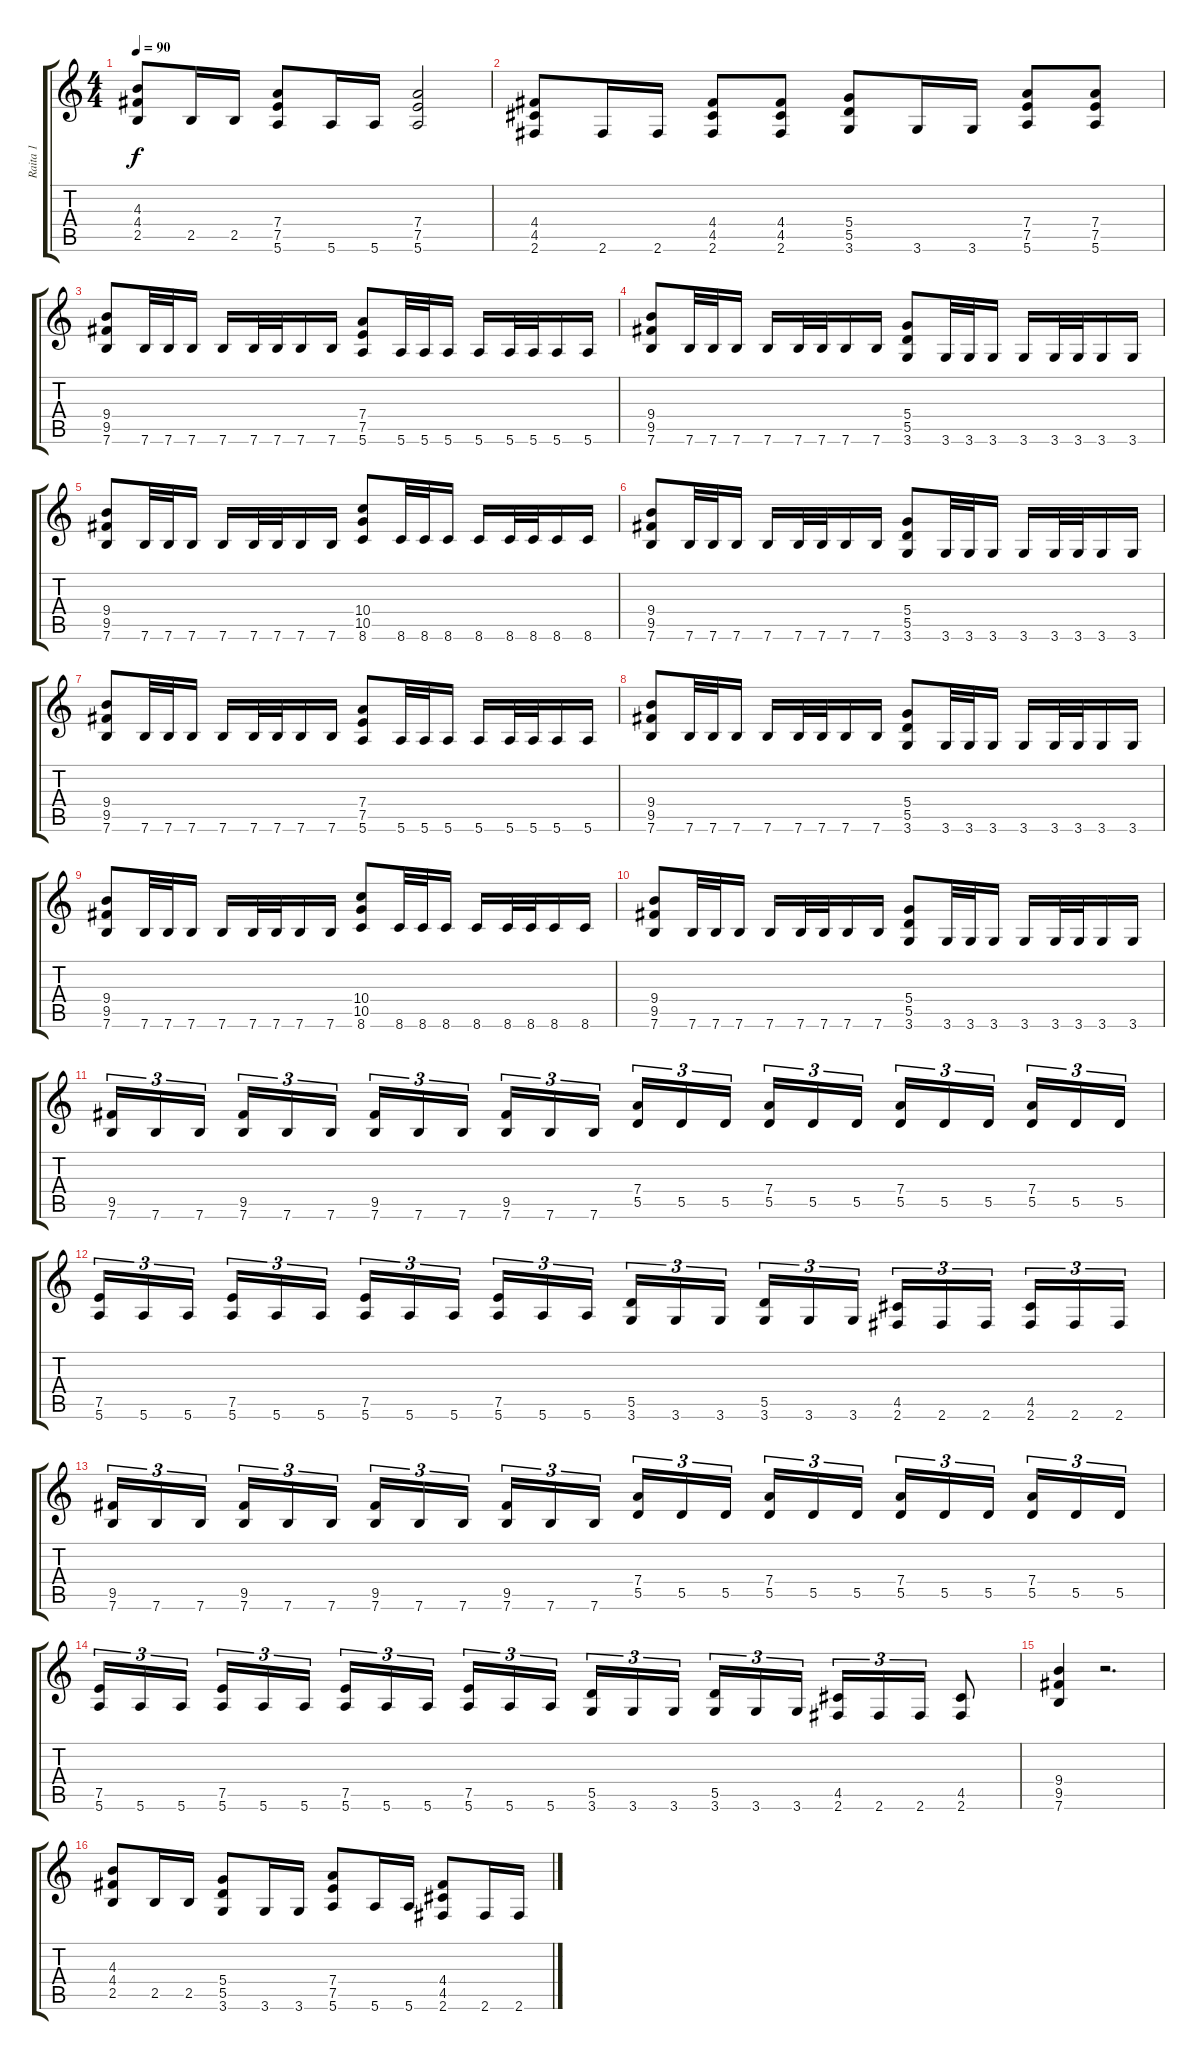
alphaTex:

\track ("Raita 1" "Raita 1") {instrument distortionguitar}
\staff {score tabs}
\tuning (E4 B3 G3 D3 A2 E2) {hide}
\ts (4 4)
\tempo 90
\clef g2
\ks c
(4.3 4.4 2.5).8{dy f} 2.5.16 2.5.16 (7.4 7.5 5.6).8 5.6.16 5.6.16 (7.4 7.5 5.6).2 |
(4.4 4.5 2.6).8 2.6.16 2.6.16 (4.4 4.5 2.6).8 (4.4 4.5 2.6).8 (5.4 5.5 3.6).8 3.6.16 3.6.16 (7.4 7.5 5.6).8 (7.4 7.5 5.6).8 |
(9.4 9.5 7.6).8 7.6.32 7.6.32 7.6.16 7.6.16 7.6.32 7.6.32 7.6.16 7.6.16 (7.4 7.5 5.6).8 5.6.32 5.6.32 5.6.16 5.6.16 5.6.32 5.6.32 5.6.16 5.6.16 |
(9.4 9.5 7.6).8 7.6.32 7.6.32 7.6.16 7.6.16 7.6.32 7.6.32 7.6.16 7.6.16 (5.4 5.5 3.6).8 3.6.32 3.6.32 3.6.16 3.6.16 3.6.32 3.6.32 3.6.16 3.6.16 |
(9.4 9.5 7.6).8 7.6.32 7.6.32 7.6.16 7.6.16 7.6.32 7.6.32 7.6.16 7.6.16 (10.4 10.5 8.6).8 8.6.32 8.6.32 8.6.16 8.6.16 8.6.32 8.6.32 8.6.16 8.6.16 |
(9.4 9.5 7.6).8 7.6.32 7.6.32 7.6.16 7.6.16 7.6.32 7.6.32 7.6.16 7.6.16 (5.4 5.5 3.6).8 3.6.32 3.6.32 3.6.16 3.6.16 3.6.32 3.6.32 3.6.16 3.6.16 |
(9.4 9.5 7.6).8 7.6.32 7.6.32 7.6.16 7.6.16 7.6.32 7.6.32 7.6.16 7.6.16 (7.4 7.5 5.6).8 5.6.32 5.6.32 5.6.16 5.6.16 5.6.32 5.6.32 5.6.16 5.6.16 |
(9.4 9.5 7.6).8 7.6.32 7.6.32 7.6.16 7.6.16 7.6.32 7.6.32 7.6.16 7.6.16 (5.4 5.5 3.6).8 3.6.32 3.6.32 3.6.16 3.6.16 3.6.32 3.6.32 3.6.16 3.6.16 |
(9.4 9.5 7.6).8 7.6.32 7.6.32 7.6.16 7.6.16 7.6.32 7.6.32 7.6.16 7.6.16 (10.4 10.5 8.6).8 8.6.32 8.6.32 8.6.16 8.6.16 8.6.32 8.6.32 8.6.16 8.6.16 |
(9.4 9.5 7.6).8 7.6.32 7.6.32 7.6.16 7.6.16 7.6.32 7.6.32 7.6.16 7.6.16 (5.4 5.5 3.6).8 3.6.32 3.6.32 3.6.16 3.6.16 3.6.32 3.6.32 3.6.16 3.6.16 |
(9.5 7.6).16{tu (3 2)} 7.6.16{tu (3 2)} 7.6.16{tu (3 2)} (9.5 7.6).16{tu (3 2)} 7.6.16{tu (3 2)} 7.6.16{tu (3 2)} (9.5 7.6).16{tu (3 2)} 7.6.16{tu (3 2)} 7.6.16{tu (3 2)} (9.5 7.6).16{tu (3 2)} 7.6.16{tu (3 2)} 7.6.16{tu (3 2)} (7.4 5.5).16{tu (3 2)} 5.5.16{tu (3 2)} 5.5.16{tu (3 2)} (7.4 5.5).16{tu (3 2)} 5.5.16{tu (3 2)} 5.5.16{tu (3 2)} (7.4 5.5).16{tu (3 2)} 5.5.16{tu (3 2)} 5.5.16{tu (3 2)} (7.4 5.5).16{tu (3 2)} 5.5.16{tu (3 2)} 5.5.16{tu (3 2)} |
(7.5 5.6).16{tu (3 2)} 5.6.16{tu (3 2)} 5.6.16{tu (3 2)} (7.5 5.6).16{tu (3 2)} 5.6.16{tu (3 2)} 5.6.16{tu (3 2)} (7.5 5.6).16{tu (3 2)} 5.6.16{tu (3 2)} 5.6.16{tu (3 2)} (7.5 5.6).16{tu (3 2)} 5.6.16{tu (3 2)} 5.6.16{tu (3 2)} (5.5 3.6).16{tu (3 2)} 3.6.16{tu (3 2)} 3.6.16{tu (3 2)} (5.5 3.6).16{tu (3 2)} 3.6.16{tu (3 2)} 3.6.16{tu (3 2)} (4.5 2.6).16{tu (3 2)} 2.6.16{tu (3 2)} 2.6.16{tu (3 2)} (4.5 2.6).16{tu (3 2)} 2.6.16{tu (3 2)} 2.6.16{tu (3 2)} |
(9.5 7.6).16{tu (3 2)} 7.6.16{tu (3 2)} 7.6.16{tu (3 2)} (9.5 7.6).16{tu (3 2)} 7.6.16{tu (3 2)} 7.6.16{tu (3 2)} (9.5 7.6).16{tu (3 2)} 7.6.16{tu (3 2)} 7.6.16{tu (3 2)} (9.5 7.6).16{tu (3 2)} 7.6.16{tu (3 2)} 7.6.16{tu (3 2)} (7.4 5.5).16{tu (3 2)} 5.5.16{tu (3 2)} 5.5.16{tu (3 2)} (7.4 5.5).16{tu (3 2)} 5.5.16{tu (3 2)} 5.5.16{tu (3 2)} (7.4 5.5).16{tu (3 2)} 5.5.16{tu (3 2)} 5.5.16{tu (3 2)} (7.4 5.5).16{tu (3 2)} 5.5.16{tu (3 2)} 5.5.16{tu (3 2)} |
(7.5 5.6).16{tu (3 2)} 5.6.16{tu (3 2)} 5.6.16{tu (3 2)} (7.5 5.6).16{tu (3 2)} 5.6.16{tu (3 2)} 5.6.16{tu (3 2)} (7.5 5.6).16{tu (3 2)} 5.6.16{tu (3 2)} 5.6.16{tu (3 2)} (7.5 5.6).16{tu (3 2)} 5.6.16{tu (3 2)} 5.6.16{tu (3 2)} (5.5 3.6).16{tu (3 2)} 3.6.16{tu (3 2)} 3.6.16{tu (3 2)} (5.5 3.6).16{tu (3 2)} 3.6.16{tu (3 2)} 3.6.16{tu (3 2)} (4.5 2.6).16{tu (3 2)} 2.6.16{tu (3 2)} 2.6.16{tu (3 2)} (4.5 2.6).8 |
(9.4 9.5 7.6).4 r.2{d} |
(4.3 4.4 2.5).8 2.5.16 2.5.16 (5.4 5.5 3.6).8 3.6.16 3.6.16 (7.4 7.5 5.6).8 5.6.16 5.6.16 (4.4 4.5 2.6).8 2.6.16 2.6.16
